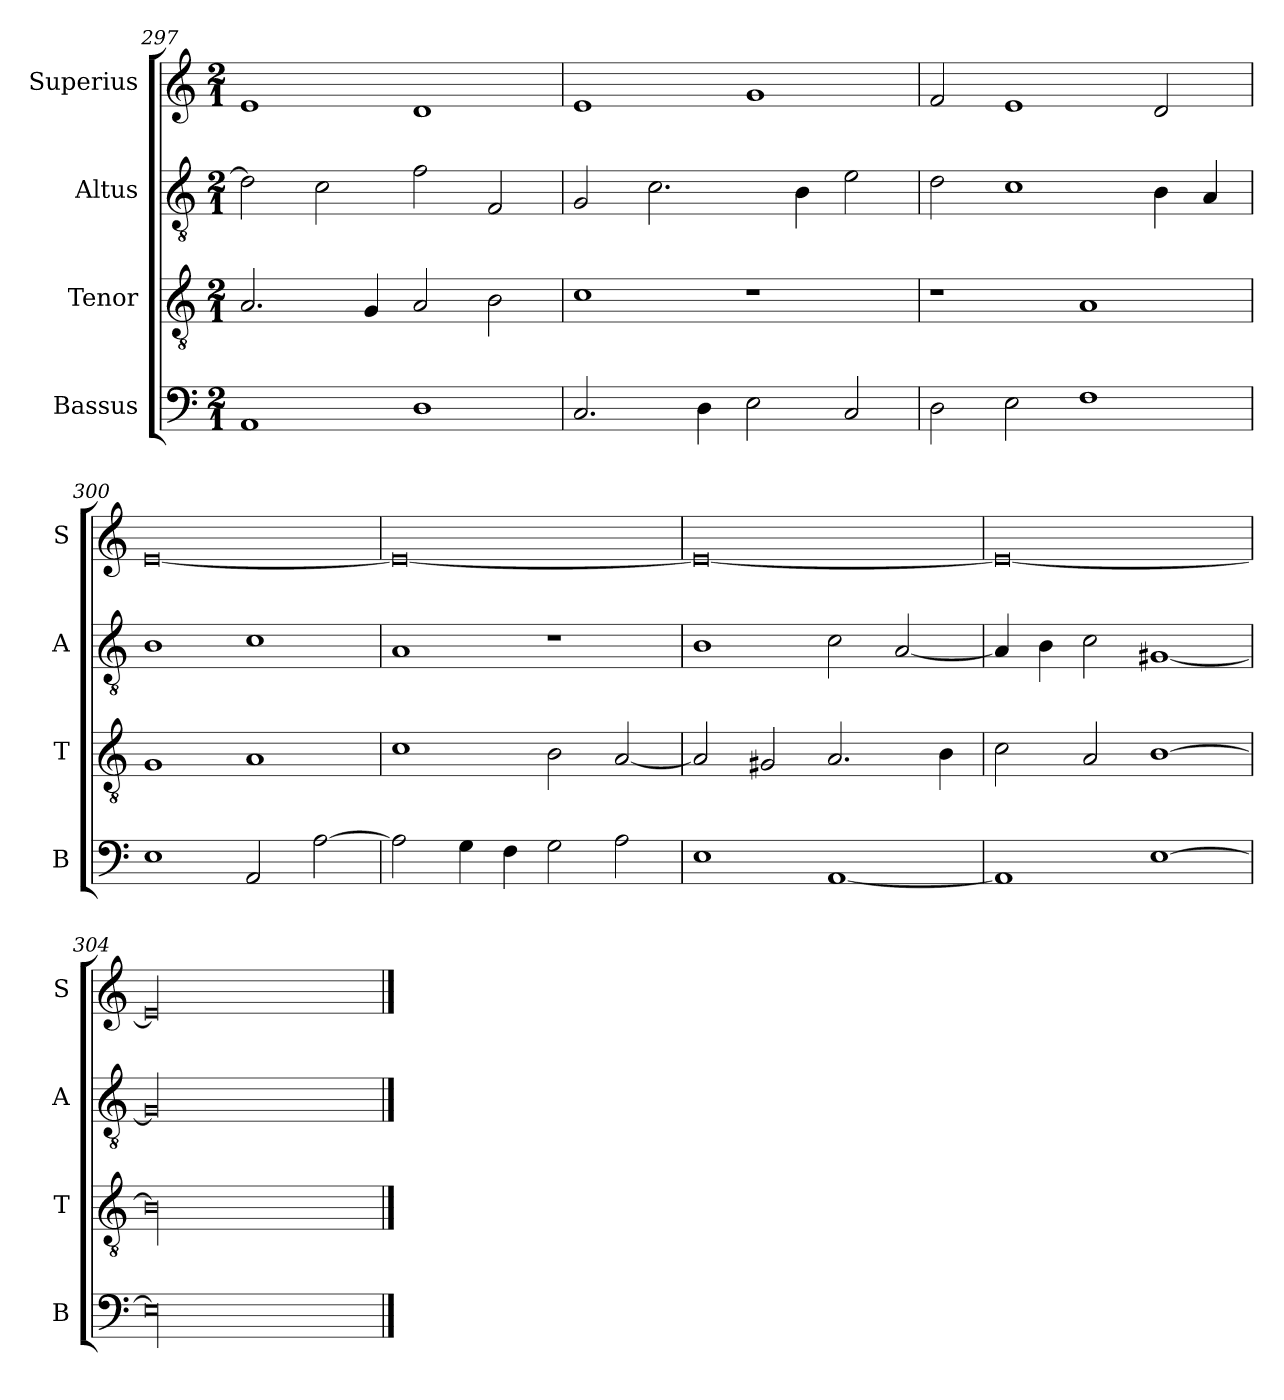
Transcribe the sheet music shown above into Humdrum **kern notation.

**kern	**kern	**kern	**kern
*part4	*part3	*part2	*part1
*staff4	*staff3	*staff2	*staff1
*I"Bassus	*I"Tenor	*I"Altus	*I"Superius
*I'B	*I'T	*I'A	*I'S
*clefF4	*clefGv2	*clefGv2	*clefG2
*k[]	*k[]	*k[]	*k[]
*C:	*C:	*C:	*C:
*M2/1	*M2/1	*M2/1	*M2/1
=297	=297	=297	=297
1AA	2.A	2d]	1e
.	.	2c	.
.	4G	.	.
1D	2A	2f	1d
.	2B	2F	.
=298	=298	=298	=298
2.C	1c	2G	1e
.	.	2.c	.
4D	.	.	.
2E	1r	.	1g
.	.	4B	.
2C	.	2e	.
=299	=299	=299	=299
2D	1r	2d	2f
2E	.	1c	1e
1F	1A	.	.
.	.	4B	2d
.	.	4A	.
=300	=300	=300	=300
1E	1G	1B	[0e
2AA	1A	1c	.
[2A	.	.	.
=301	=301	=301	=301
2A]	1c	1A	0e_
4G	.	.	.
4F	.	.	.
2G	2B	1r	.
2A	[2A	.	.
=302	=302	=302	=302
1E	2A]	1B	0e_
.	2G#X	.	.
[1AA	2.A	2c	.
.	.	[2A	.
.	4B	.	.
=303	=303	=303	=303
1AA]	2c	4A]	0e_
.	.	4B	.
.	2A	2c	.
[1E	[1B	[1G#X	.
=304	=304	=304	=304
00E]	00B]	00G#]	00e]
==	==	==	==
*-	*-	*-	*-
